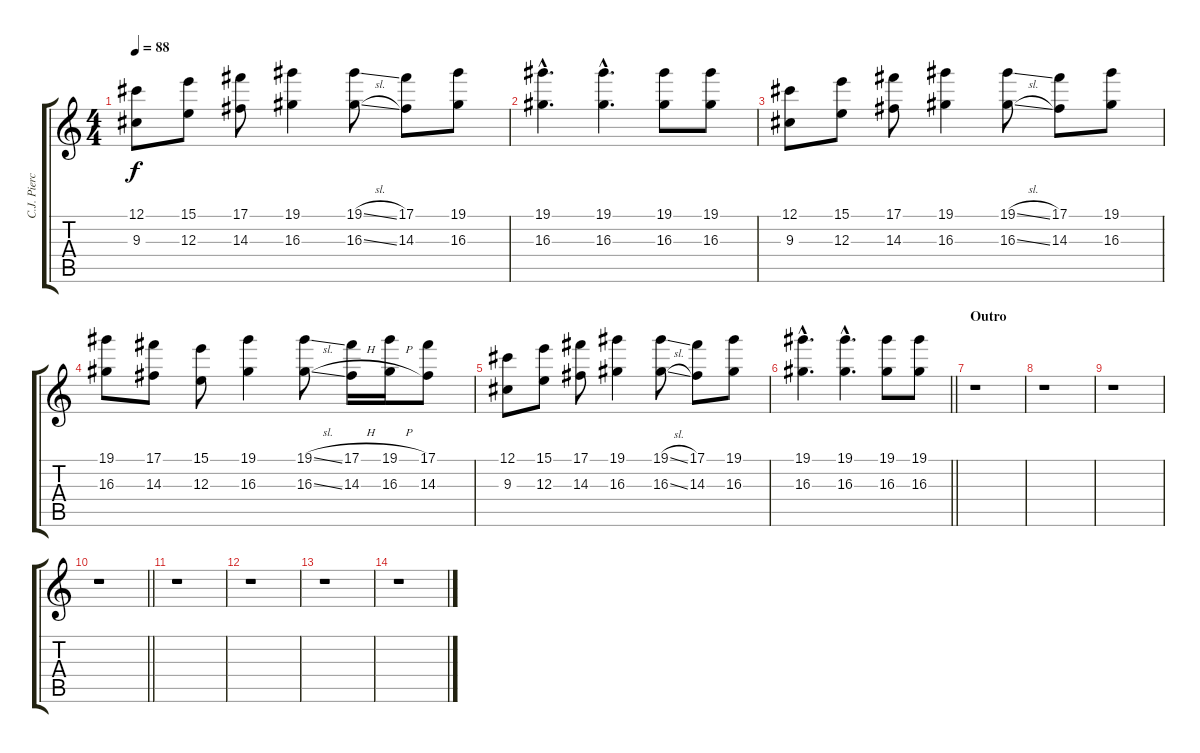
\track ("C.J. Pierce (Lead Guitar)" "C.J. Pierc") {instrument distortionguitar}
\staff {score tabs}
\tuning (Db4 Ab3 E3 B2 Gb2 B1) {hide}
\ts (4 4)
\tempo 88
\clef g2
\ks c
(12.1 9.3).8{dy f} (15.1 12.3).8 (17.1 14.3).8 (19.1 16.3).4 (19.1{sl} 16.3{sl}).8 (17.1 14.3).8 (19.1 16.3).8 |
(19.1{hac} 16.3{hac}).4{d} (19.1{hac} 16.3{hac}).4{d} (19.1 16.3).8 (19.1 16.3).8 |
(12.1 9.3).8 (15.1 12.3).8 (17.1 14.3).8 (19.1 16.3).4 (19.1{sl} 16.3{sl}).8 (17.1 14.3).8 (19.1 16.3).8 |
(19.1 16.3).8 (17.1 14.3).8 (15.1 12.3).8 (19.1 16.3).4 (19.1{sl} 16.3{sl}).8 (17.1{h} 14.3{h}).16 (19.1{h} 16.3{h}).16 (17.1 14.3).8 |
(12.1 9.3).8 (15.1 12.3).8 (17.1 14.3).8 (19.1 16.3).4 (19.1{sl} 16.3{sl}).8 (17.1 14.3).8 (19.1 16.3).8 |
\barLineRight lightlight
(19.1{hac} 16.3{hac}).4{d} (19.1{hac} 16.3{hac}).4{d} (19.1 16.3).8 (19.1 16.3).8 |
\section ("" "Outro")
r.1 |
r.1 |
r.1 |
\barLineRight lightlight
r.1 |
r.1 |
r.1 |
r.1 |
r.1
